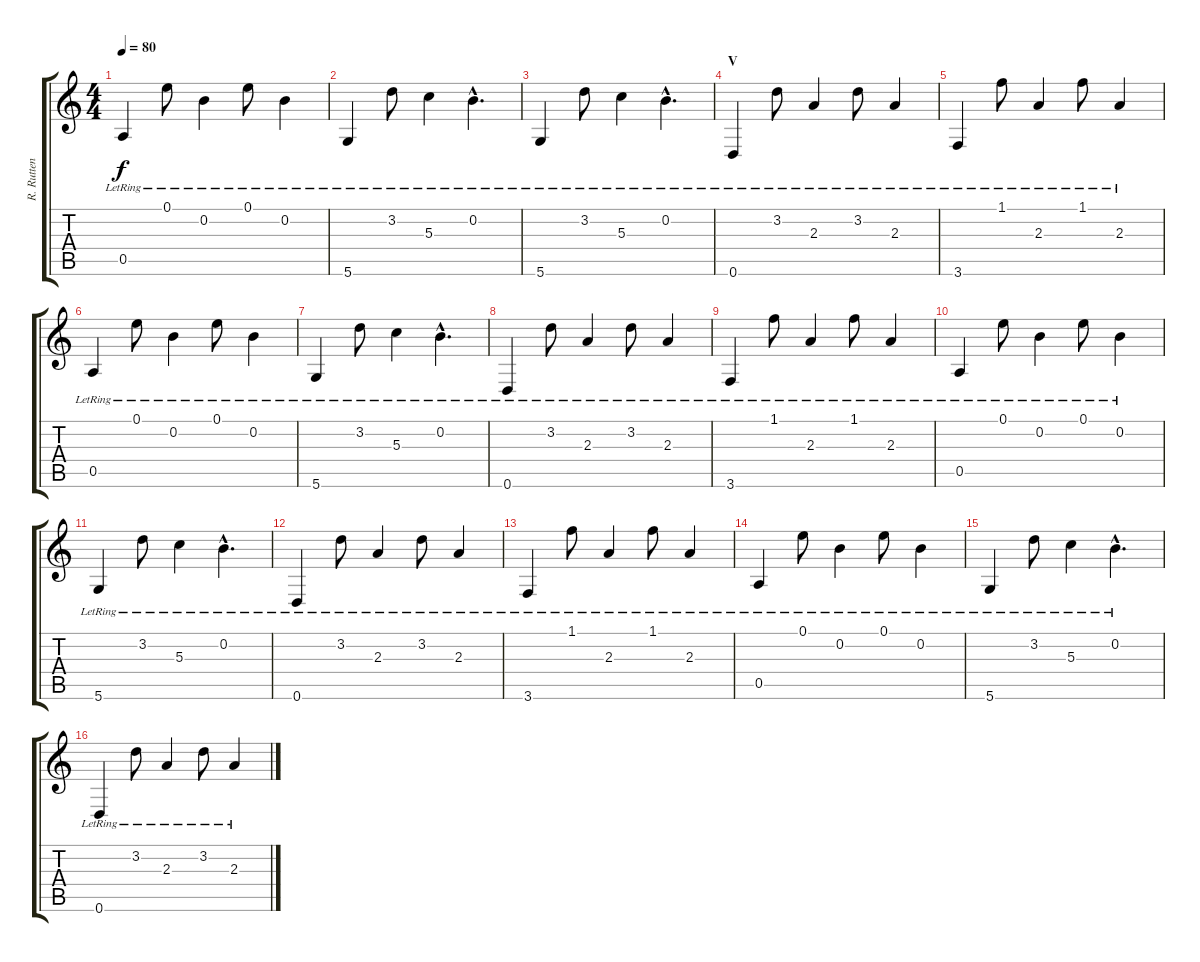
\track ("R. Rutten" "R. Rutten") {instrument electricguitarmuted}
\staff {score tabs}
\tuning (E4 B3 G3 D3 A2 D2) {hide}
\ts (4 4)
\tempo 80
\clef g2
\ks c
0.5{lr}.4{dy f instrument electricguitarclean} 0.1{lr}.8 0.2{lr}.4 0.1{lr}.8 0.2{lr}.4 |
5.6{lr}.4{instrument electricguitarclean} 3.2{lr}.8 5.3{lr}.4 0.2{hac lr}.4{d} |
5.6{lr}.4{instrument electricguitarclean} 3.2{lr}.8 5.3{lr}.4 0.2{hac lr}.4{d} |
\section ("" "V")
0.6{lr}.4{instrument electricguitarclean} 3.2{lr}.8 2.3{lr}.4 3.2{lr}.8 2.3{lr}.4 |
3.6{lr}.4{instrument electricguitarclean} 1.1{lr}.8 2.3{lr}.4 1.1{lr}.8 2.3{lr}.4 |
0.5{lr}.4{instrument electricguitarclean} 0.1{lr}.8 0.2{lr}.4 0.1{lr}.8 0.2{lr}.4 |
5.6{lr}.4{instrument electricguitarclean} 3.2{lr}.8 5.3{lr}.4 0.2{hac lr}.4{d} |
0.6{lr}.4{instrument electricguitarclean} 3.2{lr}.8 2.3{lr}.4 3.2{lr}.8 2.3{lr}.4 |
3.6{lr}.4{instrument electricguitarclean} 1.1{lr}.8 2.3{lr}.4 1.1{lr}.8 2.3{lr}.4 |
0.5{lr}.4{instrument electricguitarclean} 0.1{lr}.8 0.2{lr}.4 0.1{lr}.8 0.2{lr}.4 |
5.6{lr}.4{instrument electricguitarclean} 3.2{lr}.8 5.3{lr}.4 0.2{hac lr}.4{d} |
0.6{lr}.4{instrument electricguitarclean} 3.2{lr}.8 2.3{lr}.4 3.2{lr}.8 2.3{lr}.4 |
3.6{lr}.4{instrument electricguitarclean} 1.1{lr}.8 2.3{lr}.4 1.1{lr}.8 2.3{lr}.4 |
0.5{lr}.4{instrument electricguitarclean} 0.1{lr}.8 0.2{lr}.4 0.1{lr}.8 0.2{lr}.4 |
5.6{lr}.4{instrument electricguitarclean} 3.2{lr}.8 5.3{lr}.4 0.2{hac lr}.4{d} |
0.6{lr}.4{instrument electricguitarclean} 3.2{lr}.8 2.3{lr}.4 3.2{lr}.8 2.3{lr}.4
